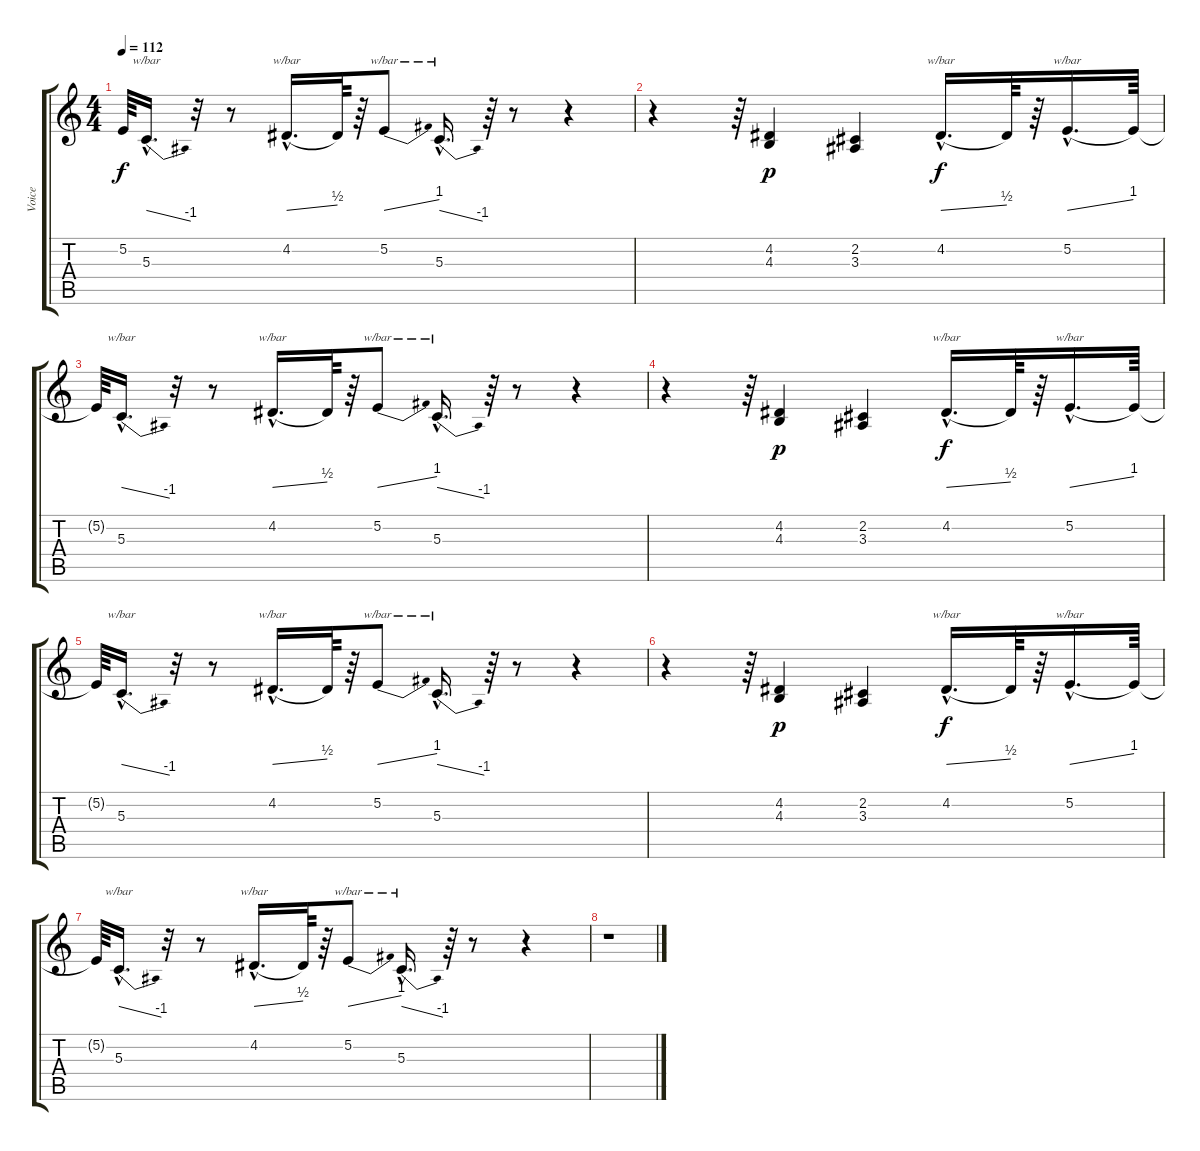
\track ("Voice" "Voice") {instrument clarinet}
\staff {score tabs}
\tuning (E4 B3 G3 D3 A2 E2) {hide}
\ts (4 4)
\tempo 112
\clef g2
\ks c
5.2{t}.64{dy f} 5.3{hac}.16{d tbe (dive default 0 0 60 -4)} r.32 r.8 4.2{hac}.16{d tbe (dive default 0 0 60 2)} 4.2{t}.64 r.64 5.2.8{tbe (dive default 0 0 60 4)} 5.3{hac}.16{d tbe (dive default 0 0 60 -4)} r.64 r.8 r.4 |
r.4 r.64 (4.2 4.3).4{dy p} (2.2 3.3).4 4.2{hac}.16{d tbe (dive default 0 0 60 2) dy f} 4.2{t}.64 r.64 5.2{hac}.16{d tbe (dive default 0 0 60 4)} 5.2{t}.64 |
5.2{t}.64 5.3{hac}.16{d tbe (dive default 0 0 60 -4)} r.32 r.8 4.2{hac}.16{d tbe (dive default 0 0 60 2)} 4.2{t}.64 r.64 5.2.8{tbe (dive default 0 0 60 4)} 5.3{hac}.16{d tbe (dive default 0 0 60 -4)} r.64 r.8 r.4 |
r.4 r.64 (4.2 4.3).4{dy p} (2.2 3.3).4 4.2{hac}.16{d tbe (dive default 0 0 60 2) dy f} 4.2{t}.64 r.64 5.2{hac}.16{d tbe (dive default 0 0 60 4)} 5.2{t}.64 |
5.2{t}.64 5.3{hac}.16{d tbe (dive default 0 0 60 -4)} r.32 r.8 4.2{hac}.16{d tbe (dive default 0 0 60 2)} 4.2{t}.64 r.64 5.2.8{tbe (dive default 0 0 60 4)} 5.3{hac}.16{d tbe (dive default 0 0 60 -4)} r.64 r.8 r.4 |
r.4 r.64 (4.2 4.3).4{dy p} (2.2 3.3).4 4.2{hac}.16{d tbe (dive default 0 0 60 2) dy f} 4.2{t}.64 r.64 5.2{hac}.16{d tbe (dive default 0 0 60 4)} 5.2{t}.64 |
5.2{t}.64 5.3{hac}.16{d tbe (dive default 0 0 60 -4)} r.32 r.8 4.2{hac}.16{d tbe (dive default 0 0 60 2)} 4.2{t}.64 r.64 5.2.8{tbe (dive default 0 0 60 4)} 5.3{hac}.16{d tbe (dive default 0 0 60 -4)} r.64 r.8 r.4 |
r.1
